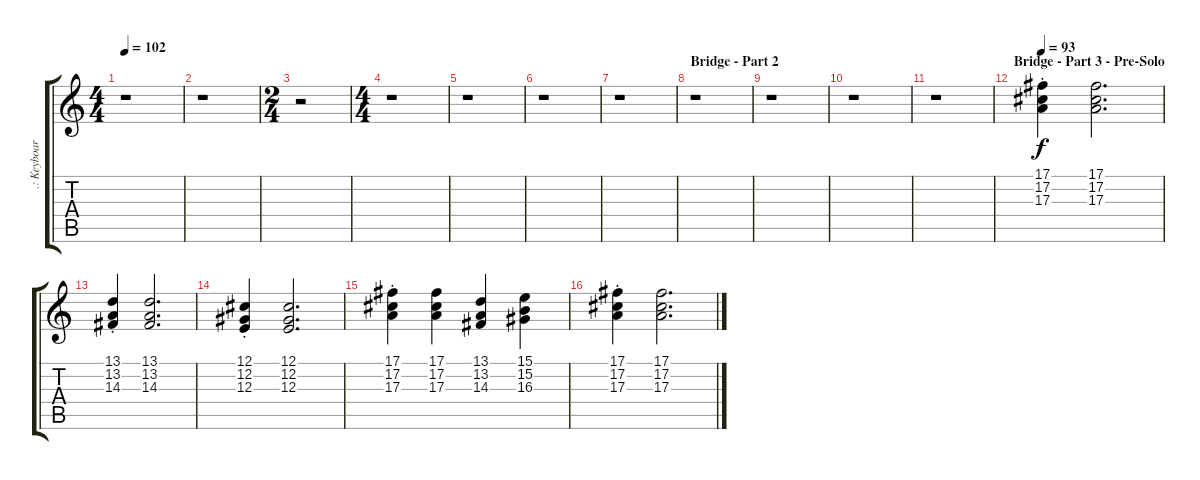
\track (".: Keyboard 2 :." ".: Keyboar") {instrument choiraahs}
\staff {score tabs}
\tuning (Db4 Ab3 E3 B2 Gb2 Db2) {hide}
\ts (4 4)
\tempo 102
\clef g2
\ks c
r.1{dy f} |
r.1 |
\ts (2 4)
r.2 |
\ts (4 4)
r.1 |
r.1 |
r.1 |
r.1 |
\section ("" "Bridge - Part 2")
r.1 |
r.1 |
r.1 |
r.1 |
\section ("" "Bridge - Part 3 - Pre-Solo")
\tempo 93
(17.1{st} 17.2{st} 17.3).4 (17.1 17.2 17.3).2{d} |
(13.1{st} 13.2{st} 14.3).4 (13.1 13.2 14.3).2{d} |
(12.1{st} 12.2{st} 12.3).4 (12.1 12.2 12.3).2{d} |
(17.1{st} 17.2{st} 17.3).4 (17.1 17.2 17.3).4 (13.1 13.2 14.3).4 (15.1 15.2 16.3).4 |
(17.1{st} 17.2{st} 17.3).4 (17.1 17.2 17.3).2{d}
